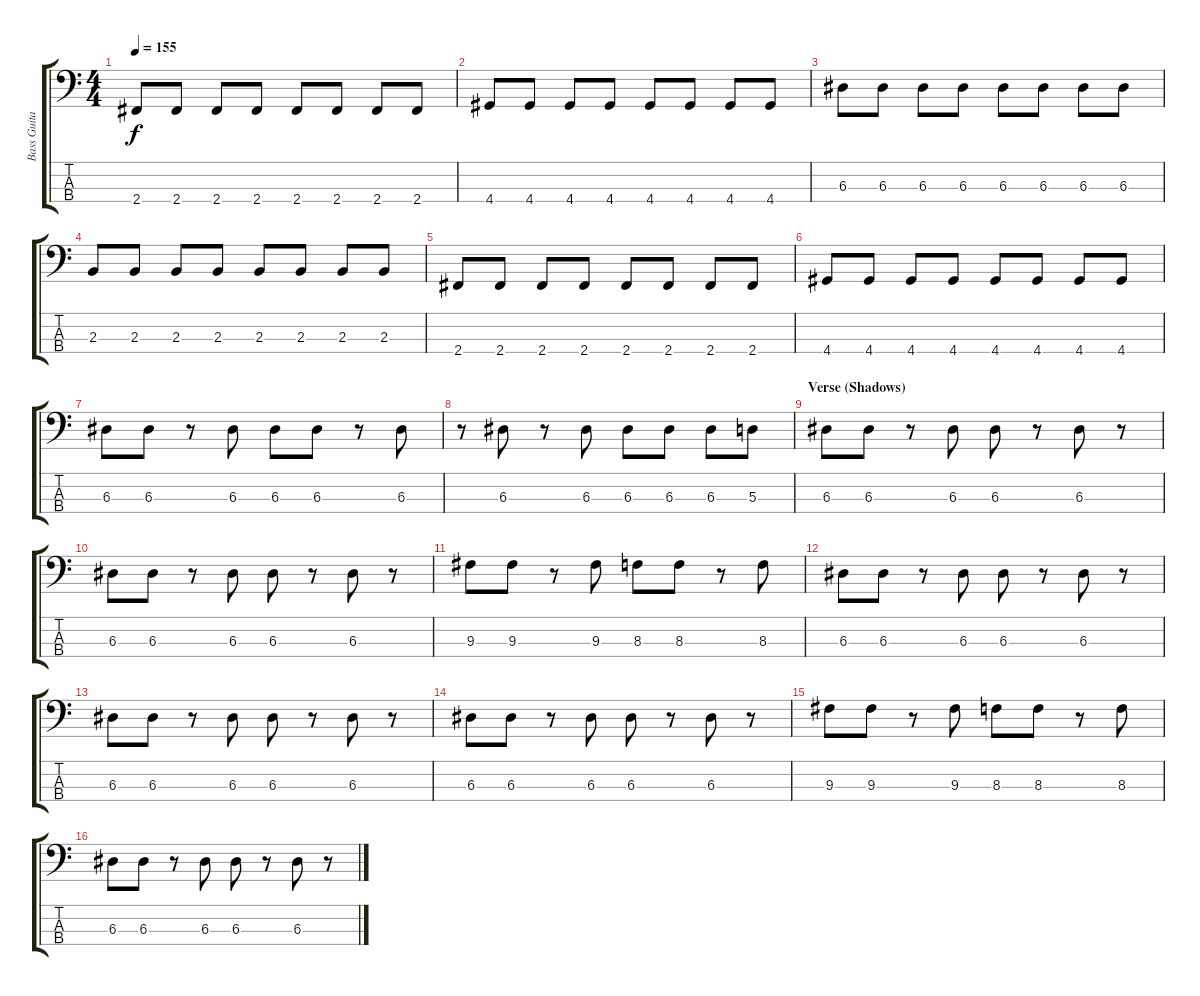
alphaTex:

\track ("Bass Guitar" "Bass Guita") {instrument electricbassfinger}
\staff {score tabs}
\tuning (G2 D2 A1 E1) {hide}
\ts (4 4)
\tempo 155
\clef f4
\ks c
2.4.8{dy f} 2.4.8 2.4.8 2.4.8 2.4.8 2.4.8 2.4.8 2.4.8 |
4.4.8 4.4.8 4.4.8 4.4.8 4.4.8 4.4.8 4.4.8 4.4.8 |
6.3.8 6.3.8 6.3.8 6.3.8 6.3.8 6.3.8 6.3.8 6.3.8 |
2.3.8 2.3.8 2.3.8 2.3.8 2.3.8 2.3.8 2.3.8 2.3.8 |
2.4.8 2.4.8 2.4.8 2.4.8 2.4.8 2.4.8 2.4.8 2.4.8 |
4.4.8 4.4.8 4.4.8 4.4.8 4.4.8 4.4.8 4.4.8 4.4.8 |
6.3.8{instrument electricbasspick} 6.3.8 r.8 6.3.8 6.3.8 6.3.8 r.8 6.3.8 |
r.8 6.3.8 r.8 6.3.8 6.3.8 6.3.8 6.3.8 5.3.8 |
\section ("" "Verse (Shadows)")
6.3.8 6.3.8 r.8 6.3.8 6.3.8 r.8 6.3.8 r.8 |
6.3.8 6.3.8 r.8 6.3.8 6.3.8 r.8 6.3.8 r.8 |
9.3.8 9.3.8 r.8 9.3.8 8.3.8 8.3.8 r.8 8.3.8 |
6.3.8 6.3.8 r.8 6.3.8 6.3.8 r.8 6.3.8 r.8 |
6.3.8 6.3.8 r.8 6.3.8 6.3.8 r.8 6.3.8 r.8 |
6.3.8 6.3.8 r.8 6.3.8 6.3.8 r.8 6.3.8 r.8 |
9.3.8 9.3.8 r.8 9.3.8 8.3.8 8.3.8 r.8 8.3.8 |
6.3.8 6.3.8 r.8 6.3.8 6.3.8 r.8 6.3.8 r.8
